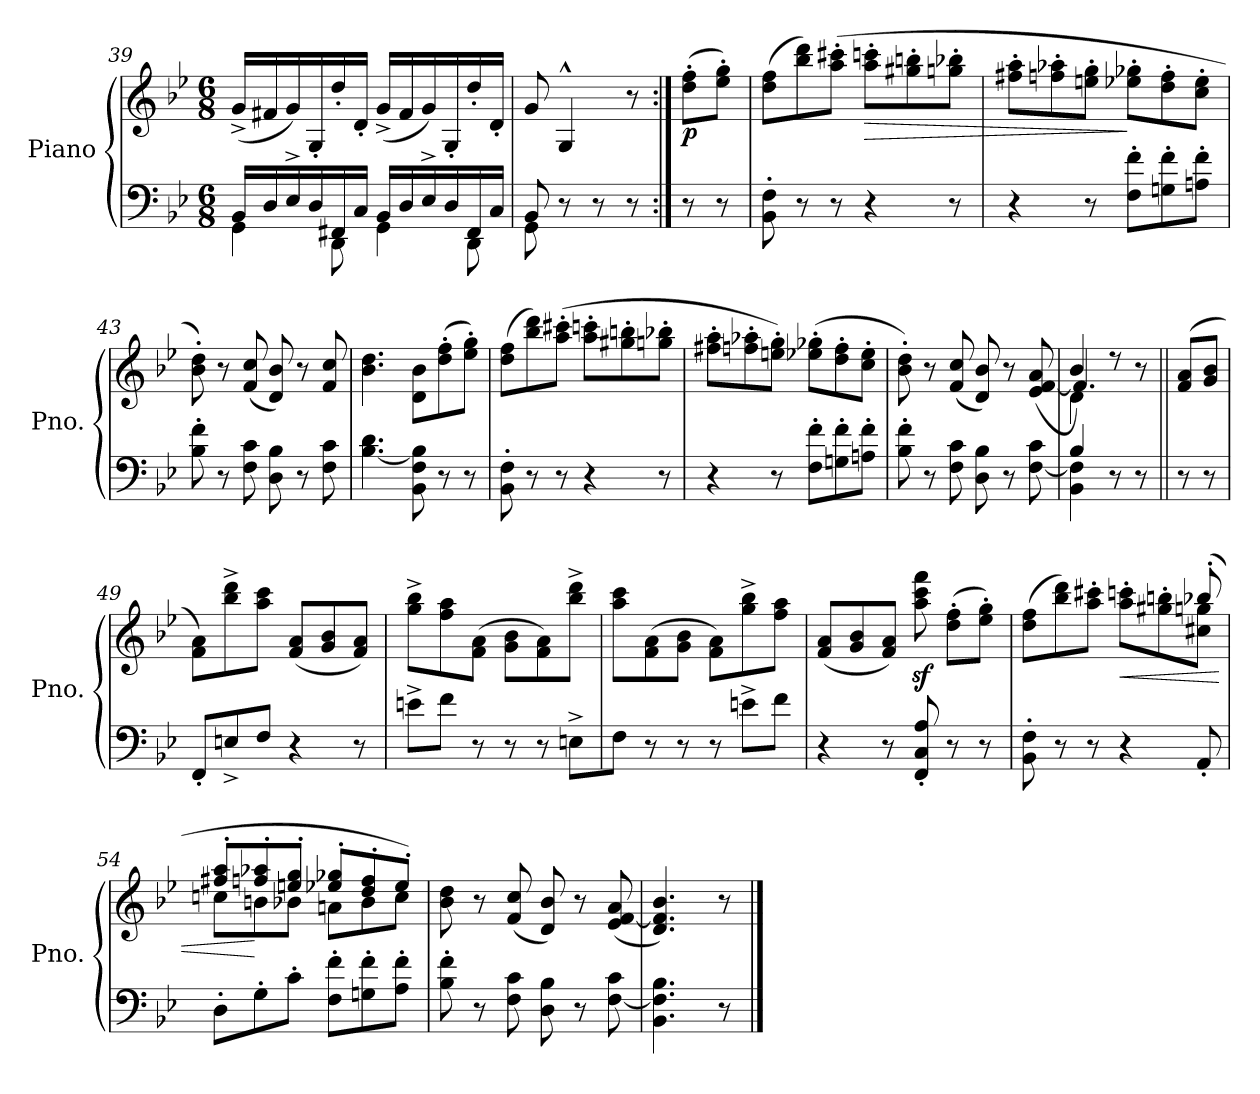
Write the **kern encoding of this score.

**kern	**kern	**dynam
*part1	*part1	*part1
*staff2	*staff1	*staff1/2
*I"Piano	*	*
*I'Pno.	*	*
*clefF4	*clefG2	*
*k[b-e-]	*k[b-e-]	*
*M6/8	*M6/8	*
=39	=39	=39
*^	*	*
16BB-/LL	4GG\	(<16g^/LL	.
16D/	.	16f#X/	.
16E-^/	.	16g/)	.
16D/	.	16G'/	.
16FF#X/	8DD\	16dd'/	.
16C/JJ	.	16d'/JJ	.
16BB-/LL	4GG\	(<16g^/LL	.
16D/	.	16f#/	.
16E-^/	.	16g/)	.
16D/	.	16G'/	.
16FF#/	8DD\	16dd'/	.
16C/JJ	.	16d'/JJ	.
=40	=40	=40	=40
8BB-/	8GG\	8g/	.
8r	8ryy	4G^^/	.
8r	8ryy	.	.
8r	8ryy	8r	.
!!LO:LB:g=z
=40X4:|!	=40X4:|!	=40X4:|!	=40X4:|!
!	!	!	!LO:DY:b
8r	8ryy	(>8dd\' 8ff\'L	p
8r	8ryy	8ee-\' 8gg\'J)	.
*v	*v	*	*
=41	=41	=41
8BB-\' 8F\'	(>8dd\ 8ff\L	.
8r	8bb-\ 8ddd\)	.
8r	(>8aa\' 8ccc#X\'J	.
!	!	!LO:HP:b
4r	8aa\' 8cccn\'L	>
.	8gg#X\' 8bbn\'	.
8r	8ggn\' 8bb-X\'J	.
=42	=42	=42
4r	8ff#X\' 8aa\'L	.
.	8ffn\' 8aa-X\'	.
8r	8een\' 8gg\'J	.
8F\' 8f\'L	8ee-X\' 8gg-X\'L	]
8Gn\' 8f\'	8dd\' 8ff\'	.
8An\' 8f\'J	8cc\' 8ee-\'J	.
=43	=43	=43
8B-\' 8f\'	8b-\' 8dd\')	.
8r	8r	.
8F\ 8c\	(<8f/ 8cc/	.
8D\ 8B-\	8d/ 8b-/)	.
8r	8r	.
8F\ 8c\	8f/ 8cc/	.
!!LO:LB:g=z
=44	=44	=44
[4.B-\ 4.d\	4.b-\ 4.dd\	.
8BB-\ 8F\ 8B-\]	8d\ 8b-\L	.
8r	(>8dd\' 8ff\'	.
8r	8ee-\' 8gg\'J)	.
=45	=45	=45
8BB-\' 8F\'	(>8dd\ 8ff\L	.
8r	8bb-\ 8ddd\)	.
8r	(>8aa\' 8ccc#X\'J	.
4r	8aa\' 8cccn\'L	.
.	8gg#X\' 8bbn\'	.
8r	8ggn\' 8bb-X\'J	.
=46	=46	=46
4r	8ff#X\' 8aa\'L	.
.	8ffn\' 8aa-X\'	.
8r	8een\' 8gg\'J)	.
8F\' 8f\'L	(>8ee-X\' 8gg-X\'L	.
8Gn\' 8f\'	8dd\' 8ff\'	.
8An\' 8f\'J	8cc\' 8ee-\'J	.
=47	=47	=47
8B-\' 8f\'	8b-\' 8dd\')	.
8r	8r	.
8F\ 8c\	(<8f/ 8cc/	.
8D\ 8B-\	8d/ 8b-/)	.
8r	8r	.
[8F\ 8c\	(>8e-/ [8f/ 8a/	.
=48	=48	=48
*^	*^	*
*	*	*	*^	*
4B-/	4BB-\ 4F\]	4b-/)	4d\	4.f/]	.
8r	8ryy	8r	8ryy	.	.
8r	8ryy	8r	8ryy	8ryy	.
*v	*v	*	*	*	*
*	*v	*v	*v	*
!!LO:LB:g=z
=48X5||	=48X5||	=48X5||
8r	(<8f/ 8a/L	.
8r	8g/ 8b-/J	.
=49	=49	=49
8FF'/L	8f\ 8a\L)	.
8En^/	8bb-\^ 8ddd\^	.
8F/J	8aa\ 8ccc\J	.
4r	(<8f/ 8a/L	.
.	8g/ 8b-/	.
8r	8f/ 8a/J)	.
=50	=50	=50
8en^\L	8gg\^ 8bb-\^L	.
8f\J	8ff\ 8aa\	.
8r	(>8f\ 8a\J	.
8r	8g\ 8b-\L	.
8r	8f\ 8a\)	.
8En^\L	8bb-\^ 8ddd\^J	.
=51	=51	=51
8F\J	8aa\ 8ccc\L	.
8r	(>8f\ 8a\	.
8r	8g\ 8b-\J	.
8r	8f\ 8a\L)	.
8en^\L	8gg\^ 8bb-\^	.
8f\J	8ff\ 8aa\J	.
=52	=52	=52
4r	(<8f/ 8a/L	.
.	8g/ 8b-/	.
8r	8f/ 8a/J)	.
8FF/' 8C/' 8A/'	8aa\z< 8ccc\z< 8fff\z<	.
8r	(>8dd\' 8ff\'L	.
8r	8ee-\' 8gg\'J)	.
!!LO:PB:g=z
=53	=53	=53
*	*^	*
8BB-\' 8F\'	(>8dd\ 8ff\L	4.ryy	.
8r	8bb-\ 8ddd\)	.	.
8r	8aa\' 8ccc#X\'J	.	.
!	!	!	!LO:HP:b
4r	4ryy	8aa\' 8cccn\'L	<
.	.	8gg#X\' 8bbn\'	.
8AA'/	(>8bb-X'/	8cc#X\ 8ggn\J	.
=54	=54	=54	=54
8D'\L	8ff#X/' 8aa/'L	8ccn\L	.
8G'\	8ffn/' 8aa-X/'	8bn\	[
8c'\J	8een/' 8gg/'J	8b-X\J	.
8F\' 8f\'L	8ee-X/' 8gg-X/'L	8an\L	.
8Gn\' 8f\'	8dd/' 8ff/'	8b-\	.
8A\' 8f\'J	8ee-'/J)	8cc\J	.
*	*v	*v	*
=55	=55	=55
8B-\' 8f\'	8b-\ 8dd\	.
8r	8r	.
8F\ 8c\	(<8f/ 8cc/	.
8D\ 8B-\	8d/ 8b-/)	.
8r	8r	.
[8F\ 8c\	(<8e-/ [8f/ 8a/	.
=56	=56	=56
4.BB-\ 4.F\] 4.B-\	4.d/ 4.f/] 4.b-/)	.
8r	8r	.
==	==	==
*-	*-	*-
